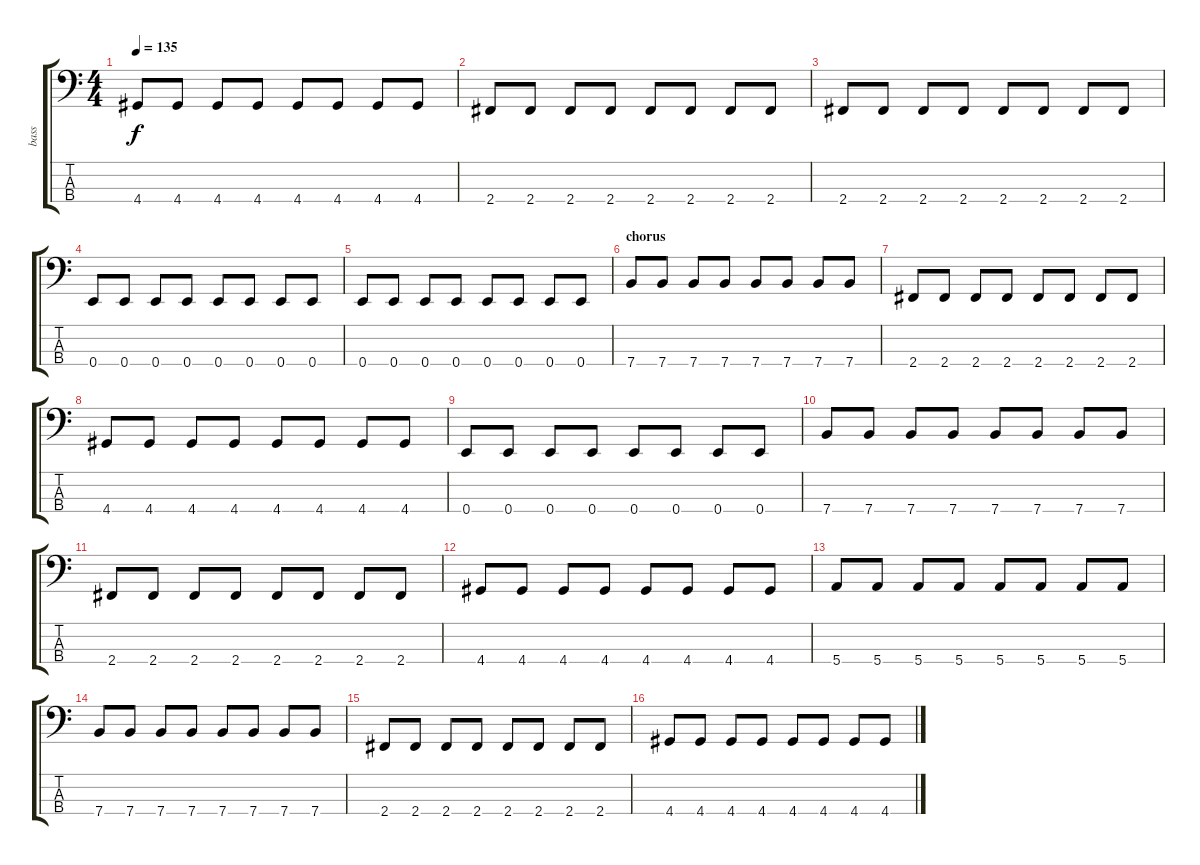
\track ("bass" "bass") {instrument electricbassfinger}
\staff {score tabs}
\tuning (G2 D2 A1 E1) {hide}
\ts (4 4)
\tempo 135
\clef f4
\ks c
4.4.8{dy f} 4.4.8 4.4.8 4.4.8 4.4.8 4.4.8 4.4.8 4.4.8 |
2.4.8 2.4.8 2.4.8 2.4.8 2.4.8 2.4.8 2.4.8 2.4.8 |
2.4.8 2.4.8 2.4.8 2.4.8 2.4.8 2.4.8 2.4.8 2.4.8 |
0.4.8 0.4.8 0.4.8 0.4.8 0.4.8 0.4.8 0.4.8 0.4.8 |
0.4.8 0.4.8 0.4.8 0.4.8 0.4.8 0.4.8 0.4.8 0.4.8 |
\section ("" "chorus")
7.4.8 7.4.8 7.4.8 7.4.8 7.4.8 7.4.8 7.4.8 7.4.8 |
2.4.8 2.4.8 2.4.8 2.4.8 2.4.8 2.4.8 2.4.8 2.4.8 |
4.4.8 4.4.8 4.4.8 4.4.8 4.4.8 4.4.8 4.4.8 4.4.8 |
0.4.8 0.4.8 0.4.8 0.4.8 0.4.8 0.4.8 0.4.8 0.4.8 |
7.4.8 7.4.8 7.4.8 7.4.8 7.4.8 7.4.8 7.4.8 7.4.8 |
2.4.8 2.4.8 2.4.8 2.4.8 2.4.8 2.4.8 2.4.8 2.4.8 |
4.4.8 4.4.8 4.4.8 4.4.8 4.4.8 4.4.8 4.4.8 4.4.8 |
5.4.8 5.4.8 5.4.8 5.4.8 5.4.8 5.4.8 5.4.8 5.4.8 |
7.4.8 7.4.8 7.4.8 7.4.8 7.4.8 7.4.8 7.4.8 7.4.8 |
2.4.8 2.4.8 2.4.8 2.4.8 2.4.8 2.4.8 2.4.8 2.4.8 |
4.4.8 4.4.8 4.4.8 4.4.8 4.4.8 4.4.8 4.4.8 4.4.8
